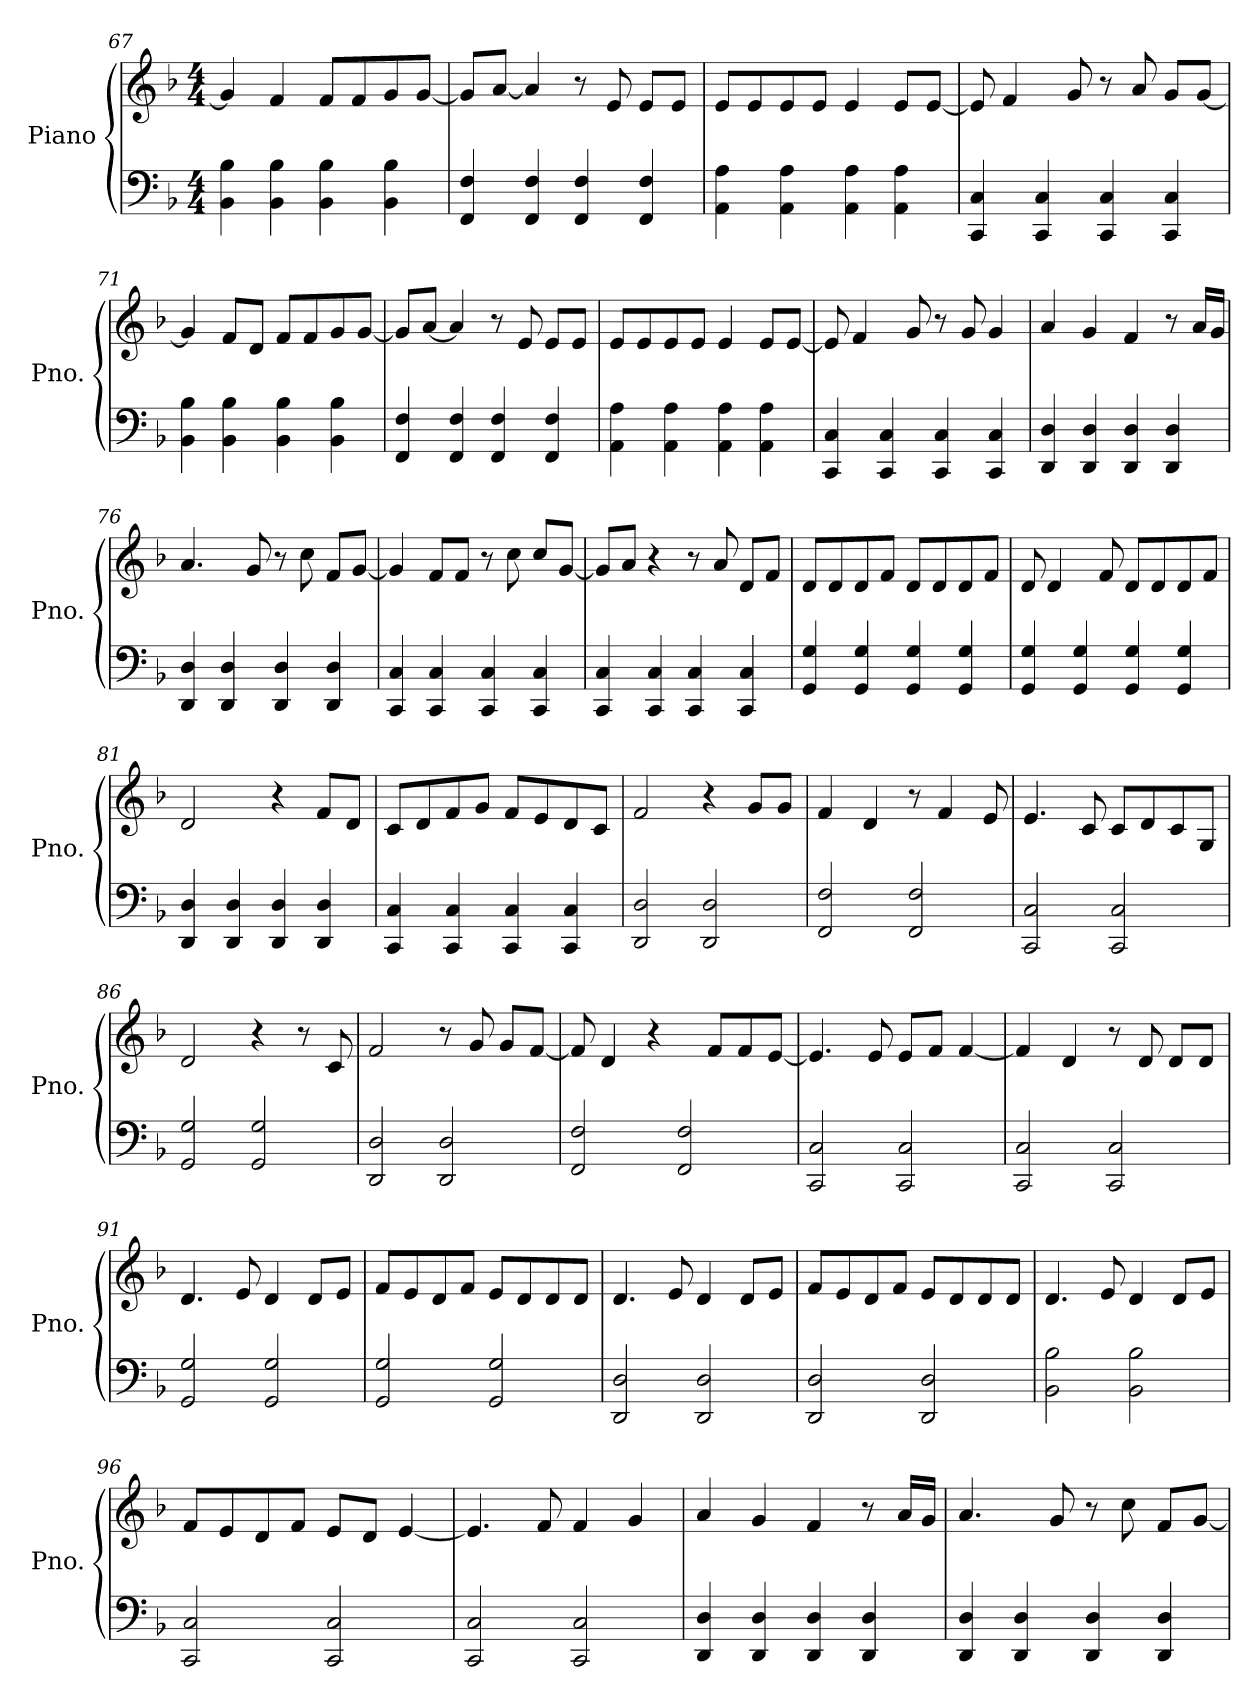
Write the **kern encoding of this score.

**kern	**kern
*part1	*part1
*staff2	*staff1
*I"Piano	*
*I'Pno.	*
*clefF4	*clefG2
*k[b-]	*k[b-]
*M4/4	*M4/4
=67	=67
4BB-\ 4B-\	4g/]
4BB-\ 4B-\	4f/
4BB-\ 4B-\	8f/L
.	8f/
4BB-\ 4B-\	8g/
.	[8g/J
=68	=68
4FF/ 4F/	8g/L]
.	[8a/J
4FF/ 4F/	4a/]
4FF/ 4F/	8r
.	8e/
4FF/ 4F/	8e/L
.	8e/J
!!LO:LB:g=z
=69	=69
4AA\ 4A\	8e/L
.	8e/
4AA\ 4A\	8e/
.	8e/J
4AA\ 4A\	4e/
4AA\ 4A\	8e/L
.	[8e/J
=70	=70
4CC/ 4C/	8e/]
.	4f/
4CC/ 4C/	.
.	8g/
4CC/ 4C/	8r
.	8a/
4CC/ 4C/	8g/L
.	[8g/J
=71	=71
4BB-\ 4B-\	4g/]
4BB-\ 4B-\	8f/L
.	8d/J
4BB-\ 4B-\	8f/L
.	8f/
4BB-\ 4B-\	8g/
.	[8g/J
!!LO:LB:g=z
=72	=72
4FF/ 4F/	8g/L]
.	[8a/J
4FF/ 4F/	4a/]
4FF/ 4F/	8r
.	8e/
4FF/ 4F/	8e/L
.	8e/J
=73	=73
4AA\ 4A\	8e/L
.	8e/
4AA\ 4A\	8e/
.	8e/J
4AA\ 4A\	4e/
4AA\ 4A\	8e/L
.	[8e/J
=74	=74
4CC/ 4C/	8e/]
.	4f/
4CC/ 4C/	.
.	8g/
4CC/ 4C/	8r
.	8g/
4CC/ 4C/	4g/
=75	=75
4DD/ 4D/	4a/
4DD/ 4D/	4g/
4DD/ 4D/	4f/
4DD/ 4D/	8r
.	16a/LL
.	16g/JJ
!!LO:LB:g=z
=76	=76
4DD/ 4D/	4.a/
4DD/ 4D/	.
.	8g/
4DD/ 4D/	8r
.	8cc\
4DD/ 4D/	8f/L
.	[8g/J
=77	=77
4CC/ 4C/	4g/]
4CC/ 4C/	8f/L
.	8f/J
4CC/ 4C/	8r
.	8cc\
4CC/ 4C/	8cc/L
.	[8g/J
=78	=78
4CC/ 4C/	8g/L]
.	8a/J
4CC/ 4C/	4r
4CC/ 4C/	8r
.	8a/
4CC/ 4C/	8d/L
.	8f/J
!!LO:LB:g=z
=79	=79
4GG/ 4G/	8d/L
.	8d/
4GG/ 4G/	8d/
.	8f/J
4GG/ 4G/	8d/L
.	8d/
4GG/ 4G/	8d/
.	8f/J
=80	=80
4GG/ 4G/	8d/
.	4d/
4GG/ 4G/	.
.	8f/
4GG/ 4G/	8d/L
.	8d/
4GG/ 4G/	8d/
.	8f/J
=81	=81
4DD/ 4D/	2d/
4DD/ 4D/	.
4DD/ 4D/	4r
4DD/ 4D/	8f/L
.	8d/J
=82	=82
4CC/ 4C/	8c/L
.	8d/
4CC/ 4C/	8f/
.	8g/J
4CC/ 4C/	8f/L
.	8e/
4CC/ 4C/	8d/
.	8c/J
!!LO:LB:g=z
=83	=83
2DD/ 2D/	2f/
2DD/ 2D/	4r
.	8g/L
.	8g/J
=84	=84
2FF/ 2F/	4f/
.	4d/
2FF/ 2F/	8r
.	4f/
.	8e/
=85	=85
2CC/ 2C/	4.e/
.	8c/
2CC/ 2C/	8c/L
.	8d/
.	8c/
.	8G/J
=86	=86
2GG/ 2G/	2d/
2GG/ 2G/	4r
.	8r
.	8c/
=87	=87
2DD/ 2D/	2f/
2DD/ 2D/	8r
.	8g/
.	8g/L
.	[8f/J
!!LO:PB:g=z
=88	=88
2FF/ 2F/	8f/]
.	4d/
.	4r
2FF/ 2F/	.
.	8f/L
.	8f/
.	[8e/J
=89	=89
2CC/ 2C/	4.e/]
.	8e/
2CC/ 2C/	8e/L
.	8f/J
.	[4f/
=90	=90
2CC/ 2C/	4f/]
.	4d/
2CC/ 2C/	8r
.	8d/
.	8d/L
.	8d/J
=91	=91
2GG/ 2G/	4.d/
.	8e/
2GG/ 2G/	4d/
.	8d/L
.	8e/J
!!LO:LB:g=z
=92	=92
2GG/ 2G/	8f/L
.	8e/
.	8d/
.	8f/J
2GG/ 2G/	8e/L
.	8d/
.	8d/
.	8d/J
=93	=93
2DD/ 2D/	4.d/
.	8e/
2DD/ 2D/	4d/
.	8d/L
.	8e/J
=94	=94
2DD/ 2D/	8f/L
.	8e/
.	8d/
.	8f/J
2DD/ 2D/	8e/L
.	8d/
.	8d/
.	8d/J
!!LO:LB:g=z
=95	=95
2BB-\ 2B-\	4.d/
.	8e/
2BB-\ 2B-\	4d/
.	8d/L
.	8e/J
=96	=96
2CC/ 2C/	8f/L
.	8e/
.	8d/
.	8f/J
2CC/ 2C/	8e/L
.	8d/J
.	[4e/
=97	=97
2CC/ 2C/	4.e/]
.	8f/
2CC/ 2C/	4f/
.	4g/
=98	=98
4DD/ 4D/	4a/
4DD/ 4D/	4g/
4DD/ 4D/	4f/
4DD/ 4D/	8r
.	16a/LL
.	16g/JJ
!!LO:LB:g=z
=99	=99
4DD/ 4D/	4.a/
4DD/ 4D/	.
.	8g/
4DD/ 4D/	8r
.	8cc\
4DD/ 4D/	8f/L
.	[8g/J
=	=
*-	*-
